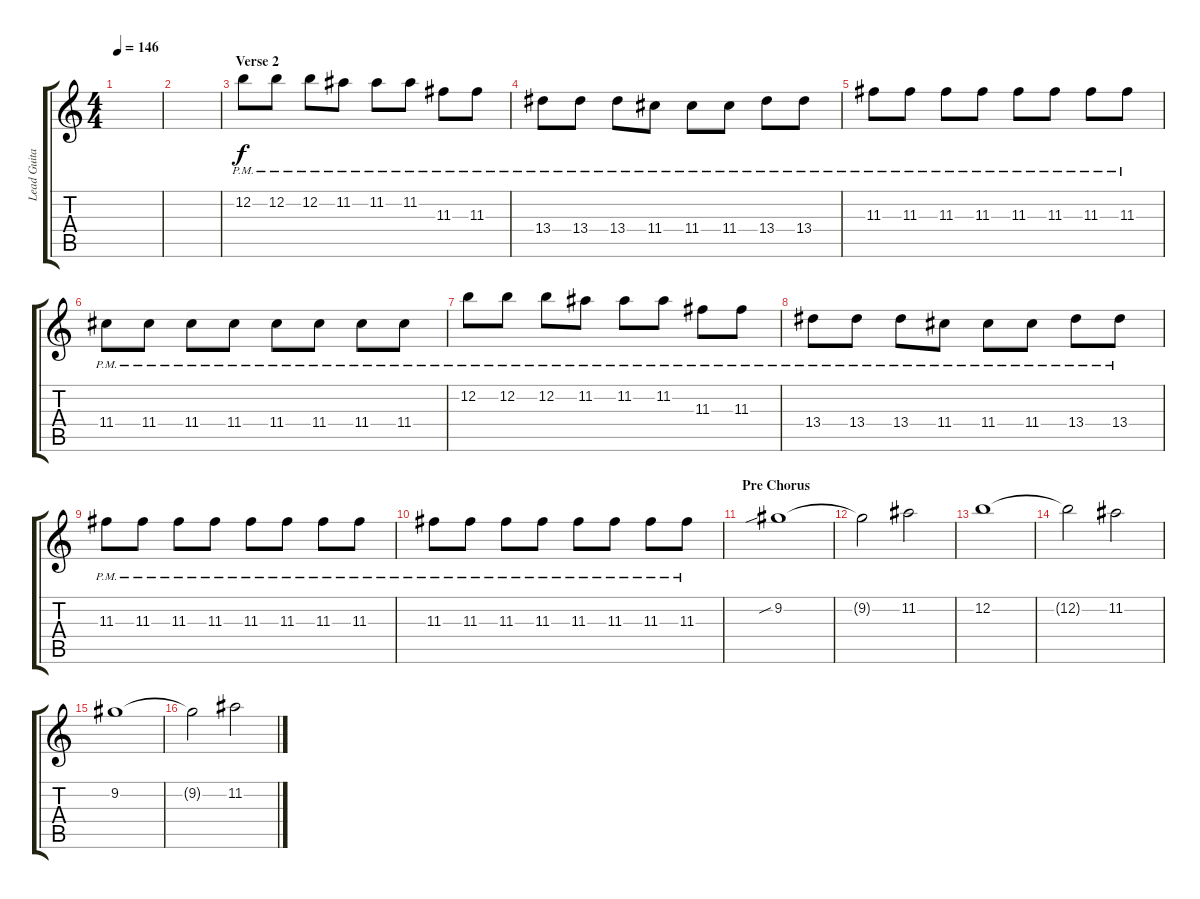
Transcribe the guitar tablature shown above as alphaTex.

\track ("Lead Guitar" "Lead Guita") {instrument overdrivenguitar}
\staff {score tabs}
\tuning (E4 B3 G3 D3 A2 E2) {hide}
\ts (4 4)
\tempo 146
\clef g2
\ks c
|
|
\section ("" "Verse 2")
12.2{pm}.8 12.2{pm}.8 12.2{pm}.8 11.2{pm}.8 11.2{pm}.8 11.2{pm}.8 11.3{pm}.8 11.3{pm}.8 |
13.4{pm}.8 13.4{pm}.8 13.4{pm}.8 11.4{pm}.8 11.4{pm}.8 11.4{pm}.8 13.4{pm}.8 13.4{pm}.8 |
11.3{pm}.8 11.3{pm}.8 11.3{pm}.8 11.3{pm}.8 11.3{pm}.8 11.3{pm}.8 11.3{pm}.8 11.3{pm}.8 |
11.4{pm}.8 11.4{pm}.8 11.4{pm}.8 11.4{pm}.8 11.4{pm}.8 11.4{pm}.8 11.4{pm}.8 11.4{pm}.8 |
12.2{pm}.8 12.2{pm}.8 12.2{pm}.8 11.2{pm}.8 11.2{pm}.8 11.2{pm}.8 11.3{pm}.8 11.3{pm}.8 |
13.4{pm}.8 13.4{pm}.8 13.4{pm}.8 11.4{pm}.8 11.4{pm}.8 11.4{pm}.8 13.4{pm}.8 13.4{pm}.8 |
11.3{pm}.8 11.3{pm}.8 11.3{pm}.8 11.3{pm}.8 11.3{pm}.8 11.3{pm}.8 11.3{pm}.8 11.3{pm}.8 |
11.3{pm}.8 11.3{pm}.8 11.3{pm}.8 11.3{pm}.8 11.3{pm}.8 11.3{pm}.8 11.3{pm}.8 11.3{pm}.8 |
\section ("" "Pre Chorus")
9.2{sib}.1 |
9.2{t}.2 11.2.2 |
12.2.1 |
12.2{t}.2 11.2.2 |
9.2.1 |
9.2{t}.2 11.2.2
